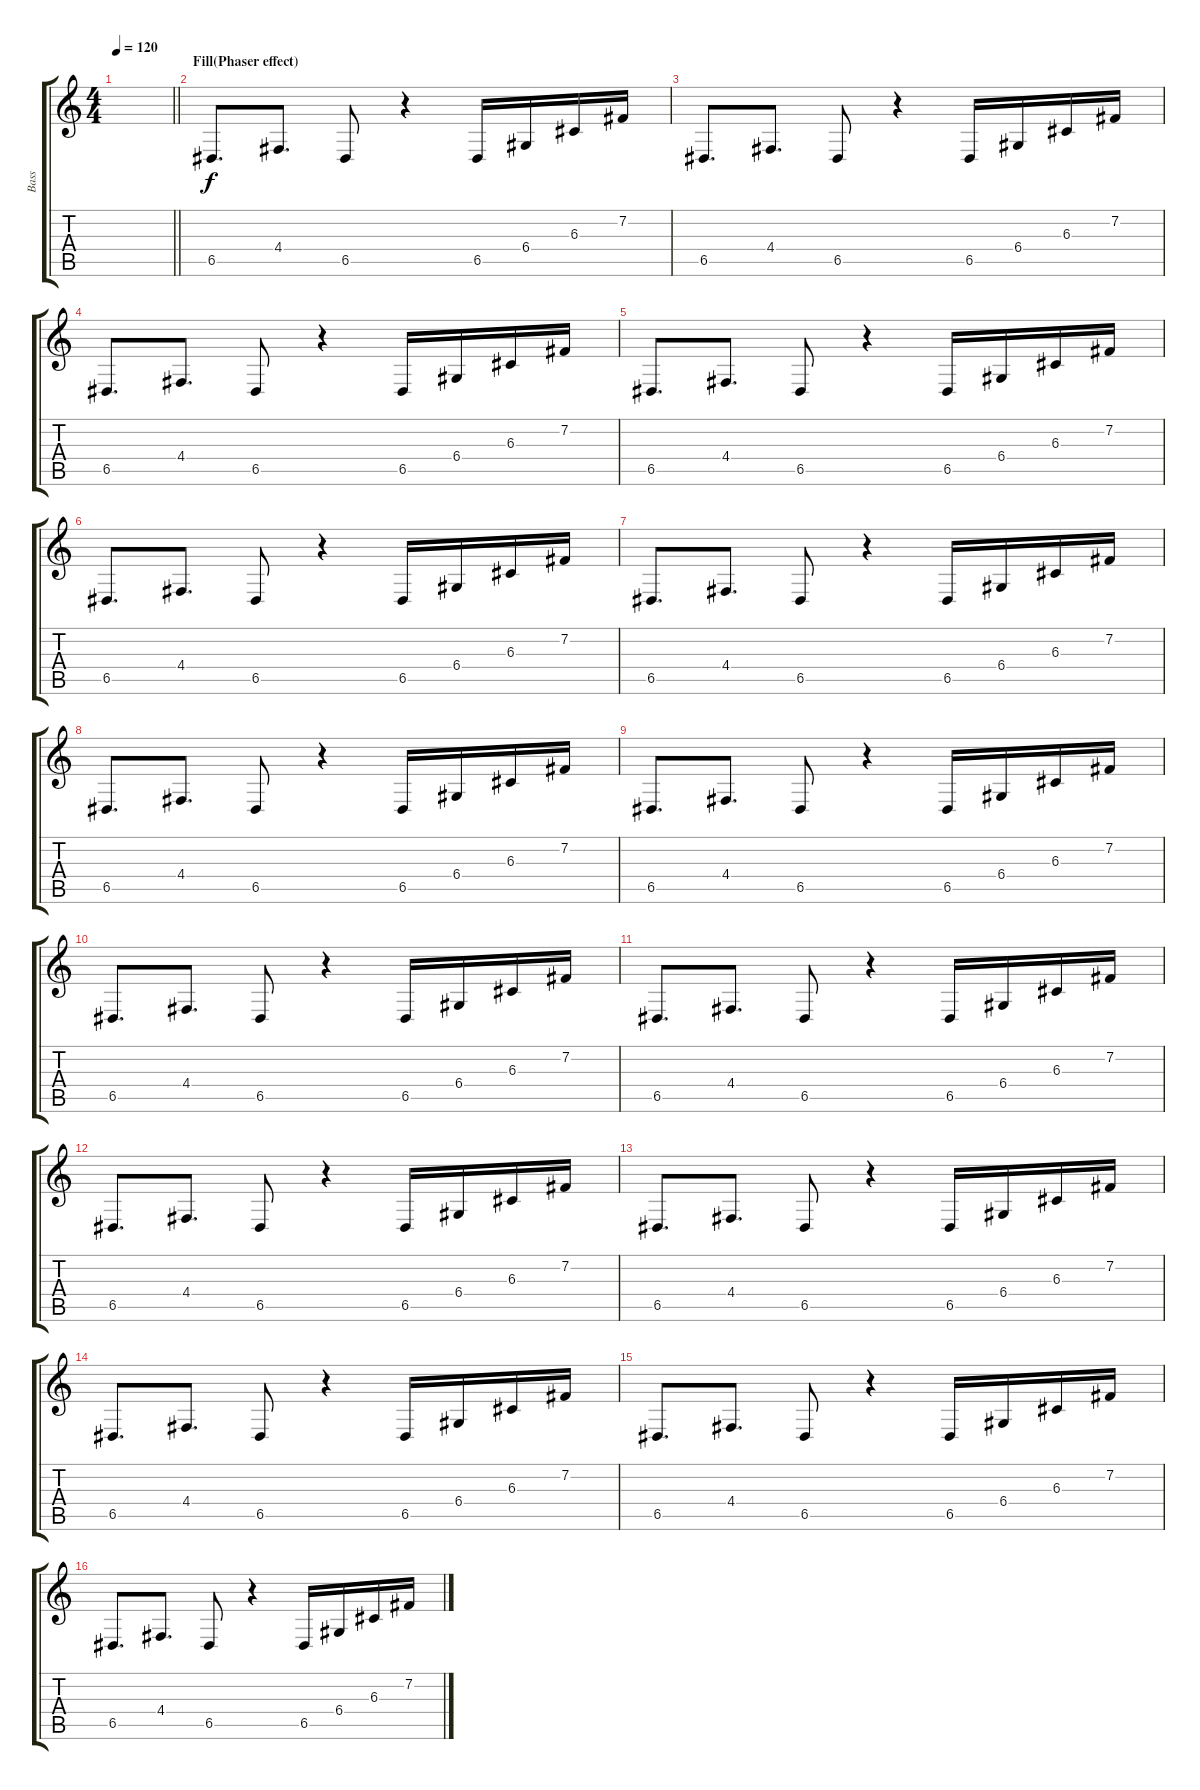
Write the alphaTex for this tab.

\track ("Bass" "Bass") {instrument lead8bassandlead}
\staff {score tabs}
\tuning (E4 B3 G3 D3 A2 E2) {hide}
\ts (4 4)
\tempo 120
\clef g2
\barLineRight lightlight
\ks c
|
\section ("" "Fill(Phaser effect)")
6.5.8{d} 4.4.8{d} 6.5.8 r.4 6.5.16 6.4.16 6.3.16 7.2.16 |
6.5.8{d} 4.4.8{d} 6.5.8 r.4 6.5.16 6.4.16 6.3.16 7.2.16 |
6.5.8{d} 4.4.8{d} 6.5.8 r.4 6.5.16 6.4.16 6.3.16 7.2.16 |
6.5.8{d} 4.4.8{d} 6.5.8 r.4 6.5.16 6.4.16 6.3.16 7.2.16 |
6.5.8{d} 4.4.8{d} 6.5.8 r.4 6.5.16 6.4.16 6.3.16 7.2.16 |
6.5.8{d} 4.4.8{d} 6.5.8 r.4 6.5.16 6.4.16 6.3.16 7.2.16 |
6.5.8{d} 4.4.8{d} 6.5.8 r.4 6.5.16 6.4.16 6.3.16 7.2.16 |
6.5.8{d} 4.4.8{d} 6.5.8 r.4 6.5.16 6.4.16 6.3.16 7.2.16 |
6.5.8{d} 4.4.8{d} 6.5.8 r.4 6.5.16 6.4.16 6.3.16 7.2.16 |
6.5.8{d} 4.4.8{d} 6.5.8 r.4 6.5.16 6.4.16 6.3.16 7.2.16 |
6.5.8{d} 4.4.8{d} 6.5.8 r.4 6.5.16 6.4.16 6.3.16 7.2.16 |
6.5.8{d} 4.4.8{d} 6.5.8 r.4 6.5.16 6.4.16 6.3.16 7.2.16 |
6.5.8{d} 4.4.8{d} 6.5.8 r.4 6.5.16 6.4.16 6.3.16 7.2.16 |
6.5.8{d} 4.4.8{d} 6.5.8 r.4 6.5.16 6.4.16 6.3.16 7.2.16 |
6.5.8{d} 4.4.8{d} 6.5.8 r.4 6.5.16 6.4.16 6.3.16 7.2.16
